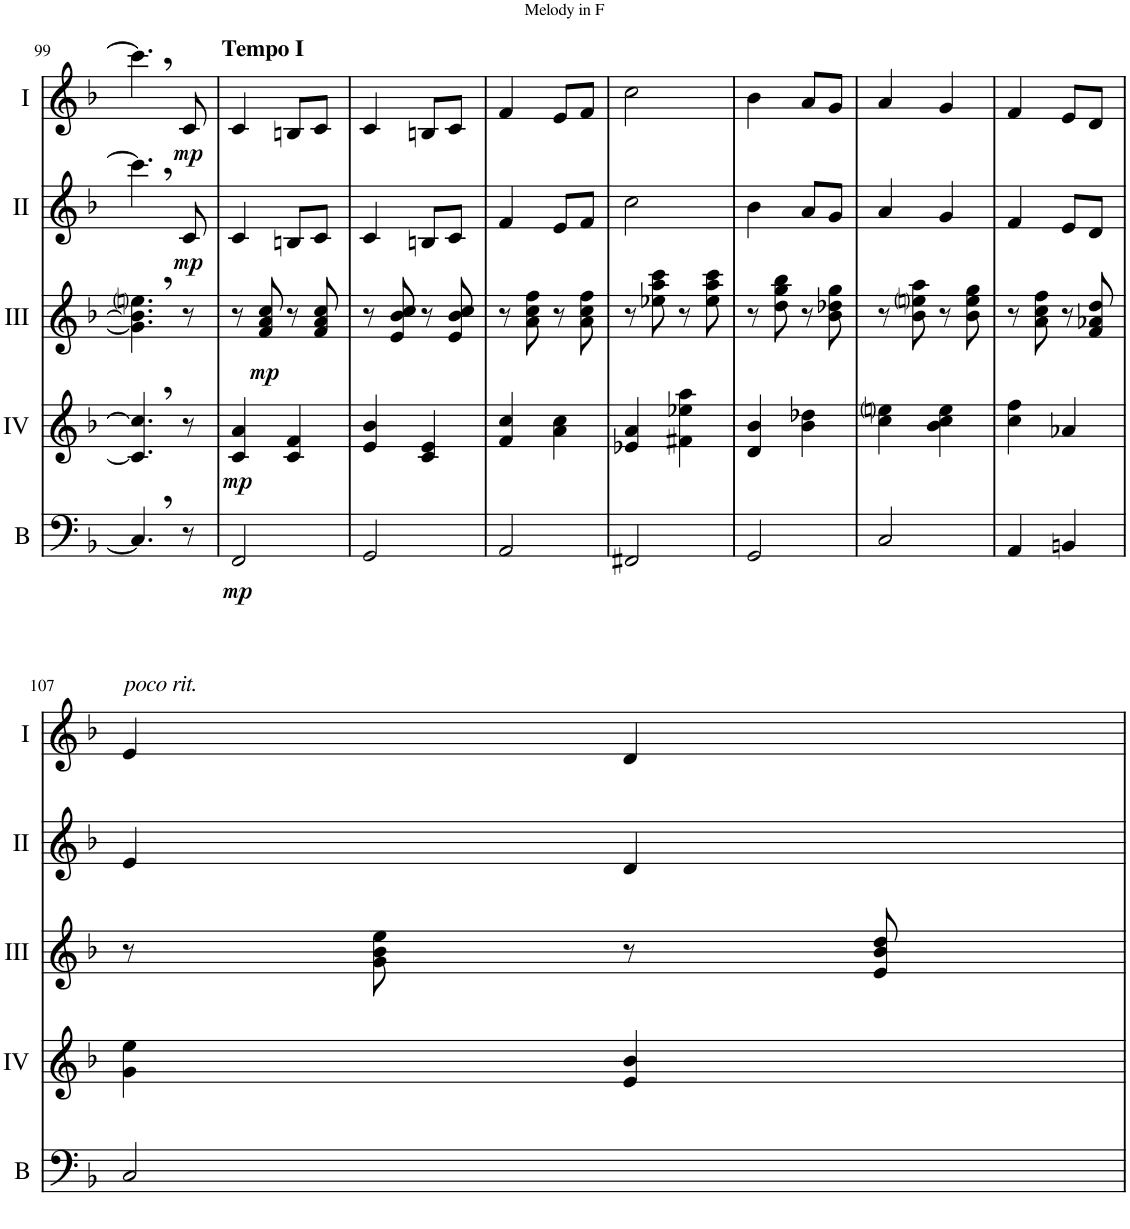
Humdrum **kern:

**kern	**dynam	**kern	**dynam	**kern	**dynam	**kern	**dynam	**kern	**dynam
*part5	*part5	*part4	*part4	*part3	*part3	*part2	*part2	*part1	*part1
*staff5	*staff5	*staff4	*staff4	*staff3	*staff3	*staff2	*staff2	*staff1	*staff1
*I"Bass	*	*I"Acc. 4	*	*I"Acc. 3	*	*I"Acc. 2	*	*I"Acc. 1	*
*I'B	*	*	*	*	*	*	*	*	*
!!LO:PB:g=z
*clefF4	*	*clefG2	*	*clefG2	*	*clefG2	*	*clefG2	*
*Trd7c12	*	*Trd7c12	*	*	*	*	*	*	*
*k[b-]	*	*k[b-]	*	*k[b-]	*	*k[b-]	*	*k[b-]	*
*M2/4	*	*M2/4	*	*M2/4	*	*M2/4	*	*M2/4	*
=99	=99	=99	=99	=99	=99	=99	=99	=99	=99
4.C,/]	.	4.c/], 4.cc/],	.	4.g\], 4.b-\], 4.eeni\,	.	4.ccc,\]	.	4.ccc,\]	.
!	!	!	!	!	!	!	!LO:DY:b	!	!LO:DY:b
8r	.	8r	.	8r	.	8c/	mp	8c/	mp
=100	=100	=100	=100	=100	=100	=100	=100	=100	=100
!	!	!	!	!	!	!	!	!LO:TX:a:B:t=Tempo I	!
!	!LO:DY:b	!	!LO:DY:b	!	!	!	!	!	!
2FF/	mp	4c/ 4a/	mp	8r	.	4c/	.	4c/	.
!	!	!	!	!	!LO:DY:b	!	!	!	!
.	.	.	.	8f/ 8a/ 8cc/	mp	.	.	.	.
.	.	4c/ 4f/	.	8r	.	8Bn/L	.	8Bn/L	.
.	.	.	.	8f/ 8a/ 8cc/	.	8c/J	.	8c/J	.
=101	=101	=101	=101	=101	=101	=101	=101	=101	=101
2GG/	.	4e/ 4b-/	.	8r	.	4c/	.	4c/	.
.	.	.	.	8e/ 8b-/ 8cc/	.	.	.	.	.
.	.	4c/ 4e/	.	8r	.	8Bn/L	.	8Bn/L	.
.	.	.	.	8e/ 8b-/ 8cc/	.	8c/J	.	8c/J	.
=102	=102	=102	=102	=102	=102	=102	=102	=102	=102
2AA/	.	4f/ 4cc/	.	8r	.	4f/	.	4f/	.
.	.	.	.	8a\ 8cc\ 8ff\	.	.	.	.	.
.	.	4a\ 4cc\	.	8r	.	8e/L	.	8e/L	.
.	.	.	.	8a\ 8cc\ 8ff\	.	8f/J	.	8f/J	.
=103	=103	=103	=103	=103	=103	=103	=103	=103	=103
2FF#X/	.	4e-X/ 4a/	.	8r	.	2cc\	.	2cc\	.
.	.	.	.	8ee-X\ 8aa\ 8ccc\	.	.	.	.	.
.	.	4f#X\ 4ee-X\ 4aa\	.	8r	.	.	.	.	.
.	.	.	.	8ee-\ 8aa\ 8ccc\	.	.	.	.	.
=104	=104	=104	=104	=104	=104	=104	=104	=104	=104
2GG/	.	4d/ 4b-/	.	8r	.	4b-\	.	4b-\	.
.	.	.	.	8dd\ 8gg\ 8bb-\	.	.	.	.	.
.	.	4b-\ 4dd-X\	.	8r	.	8a/L	.	8a/L	.
.	.	.	.	8b-\ 8dd-X\ 8gg\	.	8g/J	.	8g/J	.
=105	=105	=105	=105	=105	=105	=105	=105	=105	=105
2C/	.	4cc\ 4eeni\	.	8r	.	4a/	.	4a/	.
.	.	.	.	8b-\ 8eeni\ 8aa\	.	.	.	.	.
.	.	4b-\ 4cc\ 4ee\	.	8r	.	4g/	.	4g/	.
.	.	.	.	8b-\ 8ee\ 8gg\	.	.	.	.	.
=106	=106	=106	=106	=106	=106	=106	=106	=106	=106
4AA/	.	4cc\ 4ff\	.	8r	.	4f/	.	4f/	.
.	.	.	.	8a\ 8cc\ 8ff\	.	.	.	.	.
4BBn/	.	4a-X/	.	8r	.	8e/L	.	8e/L	.
.	.	.	.	8f/ 8a-X/ 8dd/	.	8d/J	.	8d/J	.
!!LO:LB:g=z
=107	=107	=107	=107	=107	=107	=107	=107	=107	=107
!	!	!	!	!	!	!	!	!LO:TX:a:i:t=poco rit.	!
2C/	.	4g\ 4ee\	.	8r	.	4e/	.	4e/	.
.	.	.	.	8g\ 8b-\ 8ee\	.	.	.	.	.
.	.	4e/ 4b-/	.	8r	.	4d/	.	4d/	.
.	.	.	.	8e/ 8b-/ 8dd/	.	.	.	.	.
=	=	=	=	=	=	=	=	=	=
*-	*-	*-	*-	*-	*-	*-	*-	*-	*-
